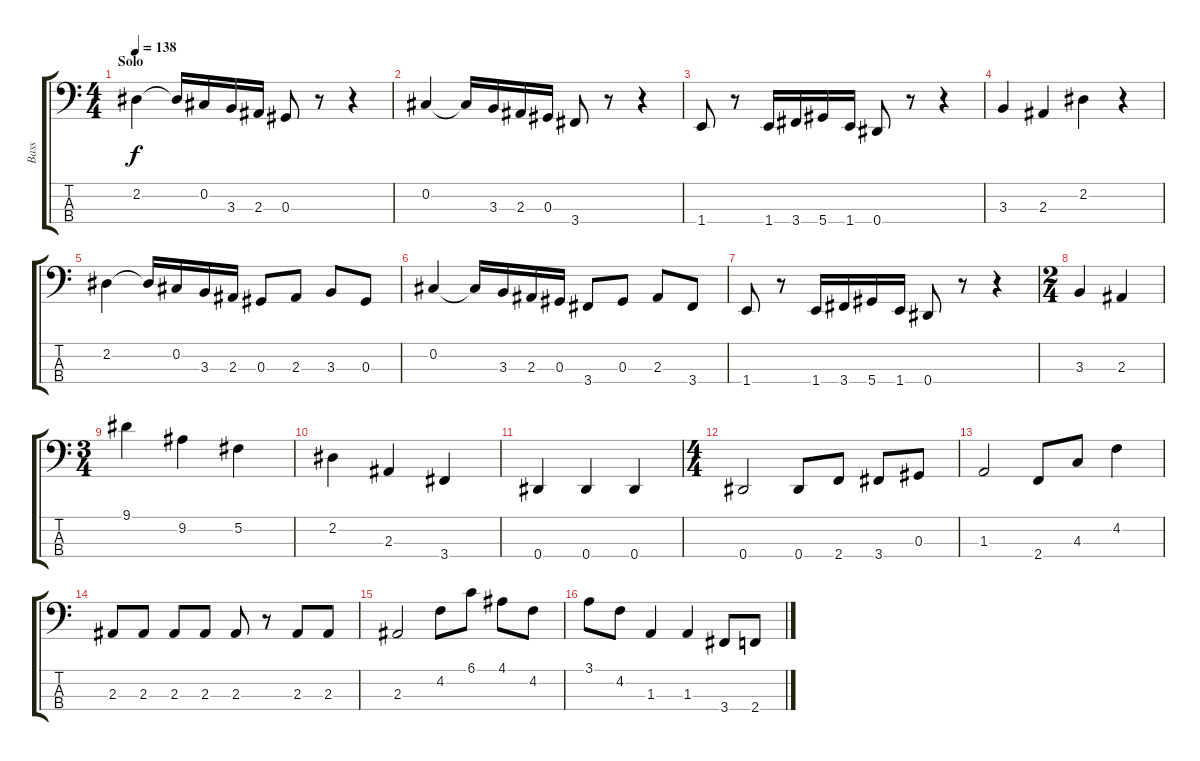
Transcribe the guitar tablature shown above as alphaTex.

\track ("Bass" "Bass") {instrument electricbasspick}
\staff {score tabs}
\tuning (Gb2 Db2 Ab1 Eb1) {hide}
\ts (4 4)
\section ("" "Solo")
\tempo 138
\clef f4
\ks c
2.2.4{dy f} 2.2{t}.16 0.2.16 3.3.16 2.3.16 0.3.8 r.8 r.4 |
0.2.4 0.2{t}.16 3.3.16 2.3.16 0.3.16 3.4.8 r.8 r.4 |
1.4.8 r.8 1.4.16 3.4.16 5.4.16 1.4.16 0.4.8 r.8 r.4 |
3.3.4 2.3.4 2.2.4 r.4 |
2.2.4 2.2{t}.16 0.2.16 3.3.16 2.3.16 0.3.8 2.3.8 3.3.8 0.3.8 |
0.2.4 0.2{t}.16 3.3.16 2.3.16 0.3.16 3.4.8 0.3.8 2.3.8 3.4.8 |
1.4.8 r.8 1.4.16 3.4.16 5.4.16 1.4.16 0.4.8 r.8 r.4 |
\ts (2 4)
3.3.4 2.3.4 |
\ts (3 4)
9.1.4 9.2.4 5.2.4 |
2.2.4 2.3.4 3.4.4 |
0.4.4 0.4.4 0.4.4 |
\ts (4 4)
0.4.2 0.4.8 2.4.8 3.4.8 0.3.8 |
1.3.2 2.4.8 4.3.8 4.2.4 |
2.3.8 2.3.8 2.3.8 2.3.8 2.3.8 r.8 2.3.8 2.3.8 |
2.3.2 4.2.8 6.1.8 4.1.8 4.2.8 |
3.1.8 4.2.8 1.3.4 1.3.4 3.4.8 2.4.8
